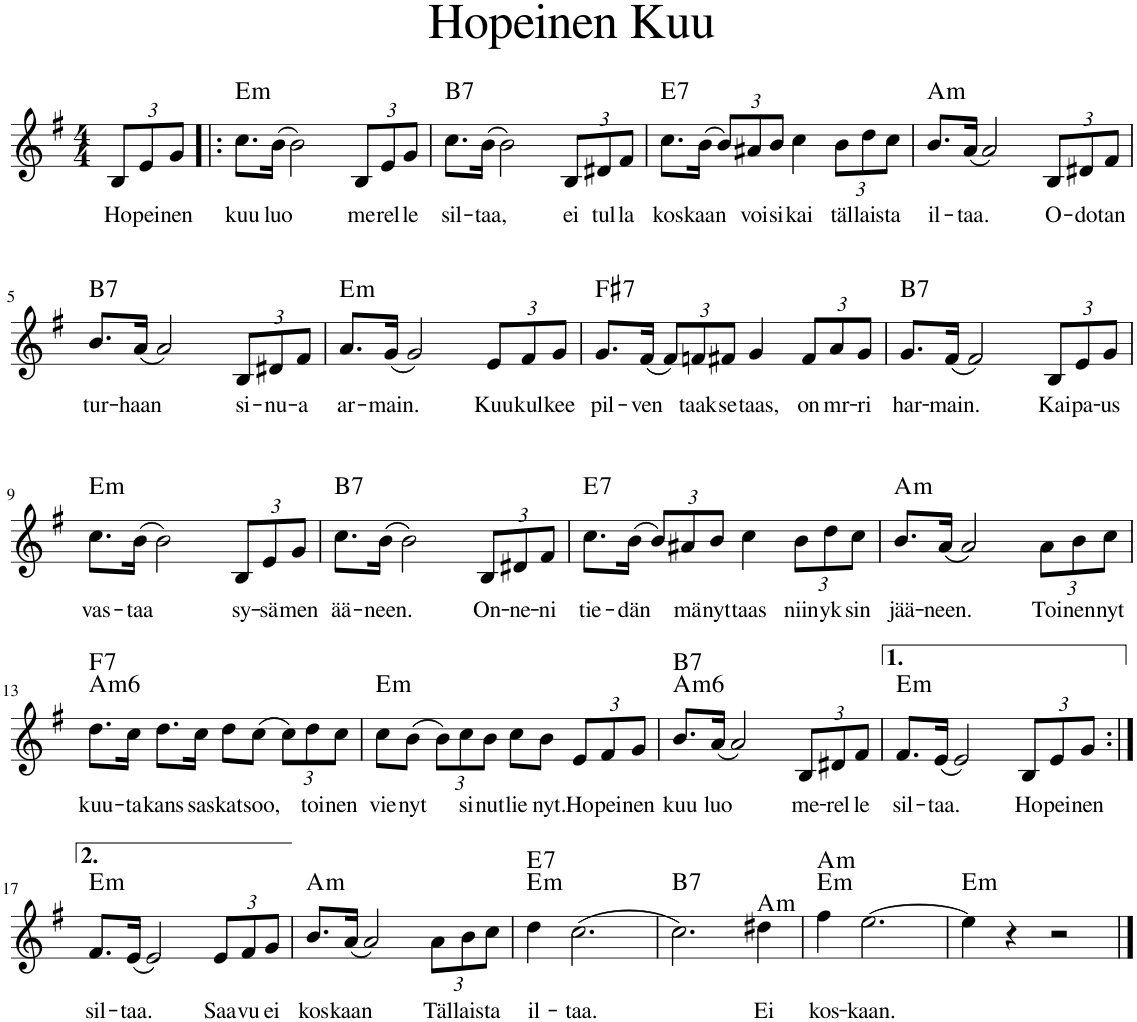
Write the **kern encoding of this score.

**kern	**text	**harte
*part1	*part1	*part1
*staff1	*staff1	*
*I"Voice	*	*
*clefG2	*	*
*k[f#]	*	*
*M4/4	*	*
*Xbrackettup	*	*
=	=	=
!	!LO:LY:b	!
12B/L	Ho-	.
!	!LO:LY:b	!
12e/	-pei-	.
!	!LO:LY:b	!
12g/J	-nen	.
=1!|:	=1!|:	=1!|:
!	!LO:LY:b	!LO:H:kt=m
8.cc\L	kuu	E:min
!	!LO:LY:b	!
(16b\Jk	luo	.
2b\)	.	.
!	!LO:LY:b	!
12B/L	me-	.
!	!LO:LY:b	!
12e/	-rel-	.
!	!LO:LY:b	!
12g/J	-le	.
=2	=2	=2
!	!LO:LY:b	!LO:H:kt=7
8.cc\L	sil-	B:7
!	!LO:LY:b	!
(16b\Jk	-taa,	.
2b\)	.	.
!	!LO:LY:b	!
12B/L	ei	.
!	!LO:LY:b	!
12d#X/	tul-	.
!	!LO:LY:b	!
12f#/J	-la	.
=3	=3	=3
!	!LO:LY:b	!LO:H:kt=7
8.cc\L	kos-	E:7
!	!LO:LY:b	!
(16b\Jk	-kaan	.
12b/L)	.	.
!	!LO:LY:b	!
12a#X/	voi-	.
!	!LO:LY:b	!
12b/J	-si	.
!	!LO:LY:b	!
4cc\	kai	.
!	!LO:LY:b	!
12b\L	täl-	.
!	!LO:LY:b	!
12dd\	-lais-	.
!	!LO:LY:b	!
12cc\J	-ta	.
=4	=4	=4
!	!LO:LY:b	!LO:H:kt=m
8.b/L	il-	A:min
!	!LO:LY:b	!
(16a/Jk	-taa.	.
2a/)	.	.
!	!LO:LY:b	!
12B/L	O-	.
!	!LO:LY:b	!
12d#X/	-do-	.
!	!LO:LY:b	!
12f#/J	-tan	.
!!LO:LB:g=z
=5	=5	=5
!	!LO:LY:b	!LO:H:kt=7
8.b/L	tur-	B:7
!	!LO:LY:b	!
(16a/Jk	-haan	.
2a/)	.	.
!	!LO:LY:b	!
12B/L	si-	.
!	!LO:LY:b	!
12d#X/	-nu-	.
!	!LO:LY:b	!
12f#/J	-a	.
=6	=6	=6
!	!LO:LY:b	!LO:H:kt=m
8.a/L	ar-	E:min
!	!LO:LY:b	!
(16g/Jk	-main.	.
2g/)	.	.
!	!LO:LY:b	!
12e/L	Kuu	.
!	!LO:LY:b	!
12f#/	kul-	.
!	!LO:LY:b	!
12g/J	-kee	.
=7	=7	=7
!	!LO:LY:b	!LO:H:kt=7
8.g/L	pil-	F#:7
!	!LO:LY:b	!
(16f#/Jk	-ven	.
12f#/L)	.	.
!	!LO:LY:b	!
12fn/	taak-	.
!	!LO:LY:b	!
12f#X/J	-se	.
!	!LO:LY:b	!
4g/	taas,	.
!	!LO:LY:b	!
12f#/L	on	.
!	!LO:LY:b	!
12a/	mr-	.
!	!LO:LY:b	!
12g/J	-ri	.
=8	=8	=8
!	!LO:LY:b	!LO:H:kt=7
8.g/L	har-	B:7
!	!LO:LY:b	!
(16f#/Jk	-main.	.
2f#/)	.	.
!	!LO:LY:b	!
12B/L	Kai-	.
!	!LO:LY:b	!
12e/	-pa-	.
!	!LO:LY:b	!
12g/J	-us	.
!!LO:LB:g=z
=9	=9	=9
!	!LO:LY:b	!LO:H:kt=m
8.cc\L	vas-	E:min
!	!LO:LY:b	!
(16b\Jk	-taa	.
2b\)	.	.
!	!LO:LY:b	!
12B/L	sy-	.
!	!LO:LY:b	!
12e/	-sä-	.
!	!LO:LY:b	!
12g/J	-men	.
=10	=10	=10
!	!LO:LY:b	!LO:H:kt=7
8.cc\L	ää-	B:7
!	!LO:LY:b	!
(16b\Jk	-neen.	.
2b\)	.	.
!	!LO:LY:b	!
12B/L	On-	.
!	!LO:LY:b	!
12d#X/	-ne-	.
!	!LO:LY:b	!
12f#/J	-ni	.
=11	=11	=11
!	!LO:LY:b	!LO:H:kt=7
8.cc\L	tie-	E:7
!	!LO:LY:b	!
(16b\Jk	-dän	.
12b/L)	.	.
!	!LO:LY:b	!
12a#X/	mä	.
!	!LO:LY:b	!
12b/J	nyt	.
!	!LO:LY:b	!
4cc\	taas	.
!	!LO:LY:b	!
12b\L	niin	.
!	!LO:LY:b	!
12dd\	yk-	.
!	!LO:LY:b	!
12cc\J	-sin	.
=12	=12	=12
!	!LO:LY:b	!LO:H:kt=m
8.b/L	jää-	A:min
!	!LO:LY:b	!
(16a/Jk	-neen.	.
2a/)	.	.
!	!LO:LY:b	!
12a\L	Toi-	.
!	!LO:LY:b	!
12b\	-nen	.
!	!LO:LY:b	!
12cc\J	nyt	.
!!LO:LB:g=z
=13	=13	=13
!	!LO:LY:b	!LO:H:n=1:kt=m6
!	!	!LO:H:n=2:kt=7
8.dd\L	kuu-	A:min6 F:7
!	!LO:LY:b	!
16cc\Jk	-ta	.
!	!LO:LY:b	!
8.dd\L	kans-	.
!	!LO:LY:b	!
16cc\Jk	-sas	.
!	!LO:LY:b	!
8dd\L	kat-	.
!	!LO:LY:b	!
(8cc\J	-soo,	.
12cc\L)	.	.
!	!LO:LY:b	!
12dd\	toi-	.
!	!LO:LY:b	!
12cc\J	-nen	.
=14	=14	=14
!	!LO:LY:b	!LO:H:kt=m
8cc\L	vie-	E:min
!	!LO:LY:b	!
(8b\J	-nyt	.
12b\L)	.	.
!	!LO:LY:b	!
12cc\	si-	.
!	!LO:LY:b	!
12b\J	-nut	.
!	!LO:LY:b	!
8cc\L	lie	.
!	!LO:LY:b	!
8b\J	nyt.	.
!	!LO:LY:b	!
12e/L	Ho-	.
!	!LO:LY:b	!
12f#/	-pei-	.
!	!LO:LY:b	!
12g/J	-nen	.
=15	=15	=15
!	!LO:LY:b	!LO:H:n=1:kt=m6
!	!	!LO:H:n=2:kt=7
8.b/L	kuu	A:min6 B:7
!	!LO:LY:b	!
(16a/Jk	luo	.
2a/)	.	.
!	!LO:LY:b	!
12B/L	me-	.
!	!LO:LY:b	!
12d#X/	-rel-	.
!	!LO:LY:b	!
12f#/J	-le	.
=16	=16	=16
!	!LO:LY:b	!LO:H:kt=m
8.f#/L	sil-	E:min
!	!LO:LY:b	!
(16e/Jk	-taa.	.
2e/)	.	.
!	!LO:LY:b	!
12B/L	Ho-	.
!	!LO:LY:b	!
12e/	-pei-	.
!	!LO:LY:b	!
12g/J	-nen	.
!!LO:LB:g=z
=17:|!	=17:|!	=17:|!
!	!LO:LY:b	!LO:H:kt=m
8.f#/L	sil-	E:min
!	!LO:LY:b	!
(16e/Jk	-taa.	.
2e/)	.	.
!	!LO:LY:b	!
12e/L	Saa-	.
!	!LO:LY:b	!
12f#/	-vu	.
!	!LO:LY:b	!
12g/J	ei	.
=18	=18	=18
!	!LO:LY:b	!LO:H:kt=m
8.b/L	kos-	A:min
!	!LO:LY:b	!
(16a/Jk	-kaan	.
2a/)	.	.
!	!LO:LY:b	!
12a\L	Täl-	.
!	!LO:LY:b	!
12b\	-lais-	.
!	!LO:LY:b	!
12cc\J	-ta	.
=19	=19	=19
!	!LO:LY:b	!LO:H:n=1:kt=m
!	!	!LO:H:n=2:kt=7
4dd\	il-	E:min E:7
!	!LO:LY:b	!
(2.cc\	-taa.	.
=20	=20	=20
!	!	!LO:H:kt=7
2.cc\)	.	B:7
!	!LO:LY:b	!LO:H:kt=m
4dd#X\	Ei	A:min
=21	=21	=21
!	!LO:LY:b	!LO:H:n=1:kt=m
!	!	!LO:H:n=2:kt=m
4ff#\	kos-	E:min A:min
!	!LO:LY:b	!
[2.ee\	-kaan.	.
=22	=22	=22
!	!	!LO:H:n=1:kt=m
!	!	!LO:H:n=2:kt=N.C.
4ee\]	.	E:min N
4r	.	.
2r	.	.
==	==	==
*-	*-	*-
